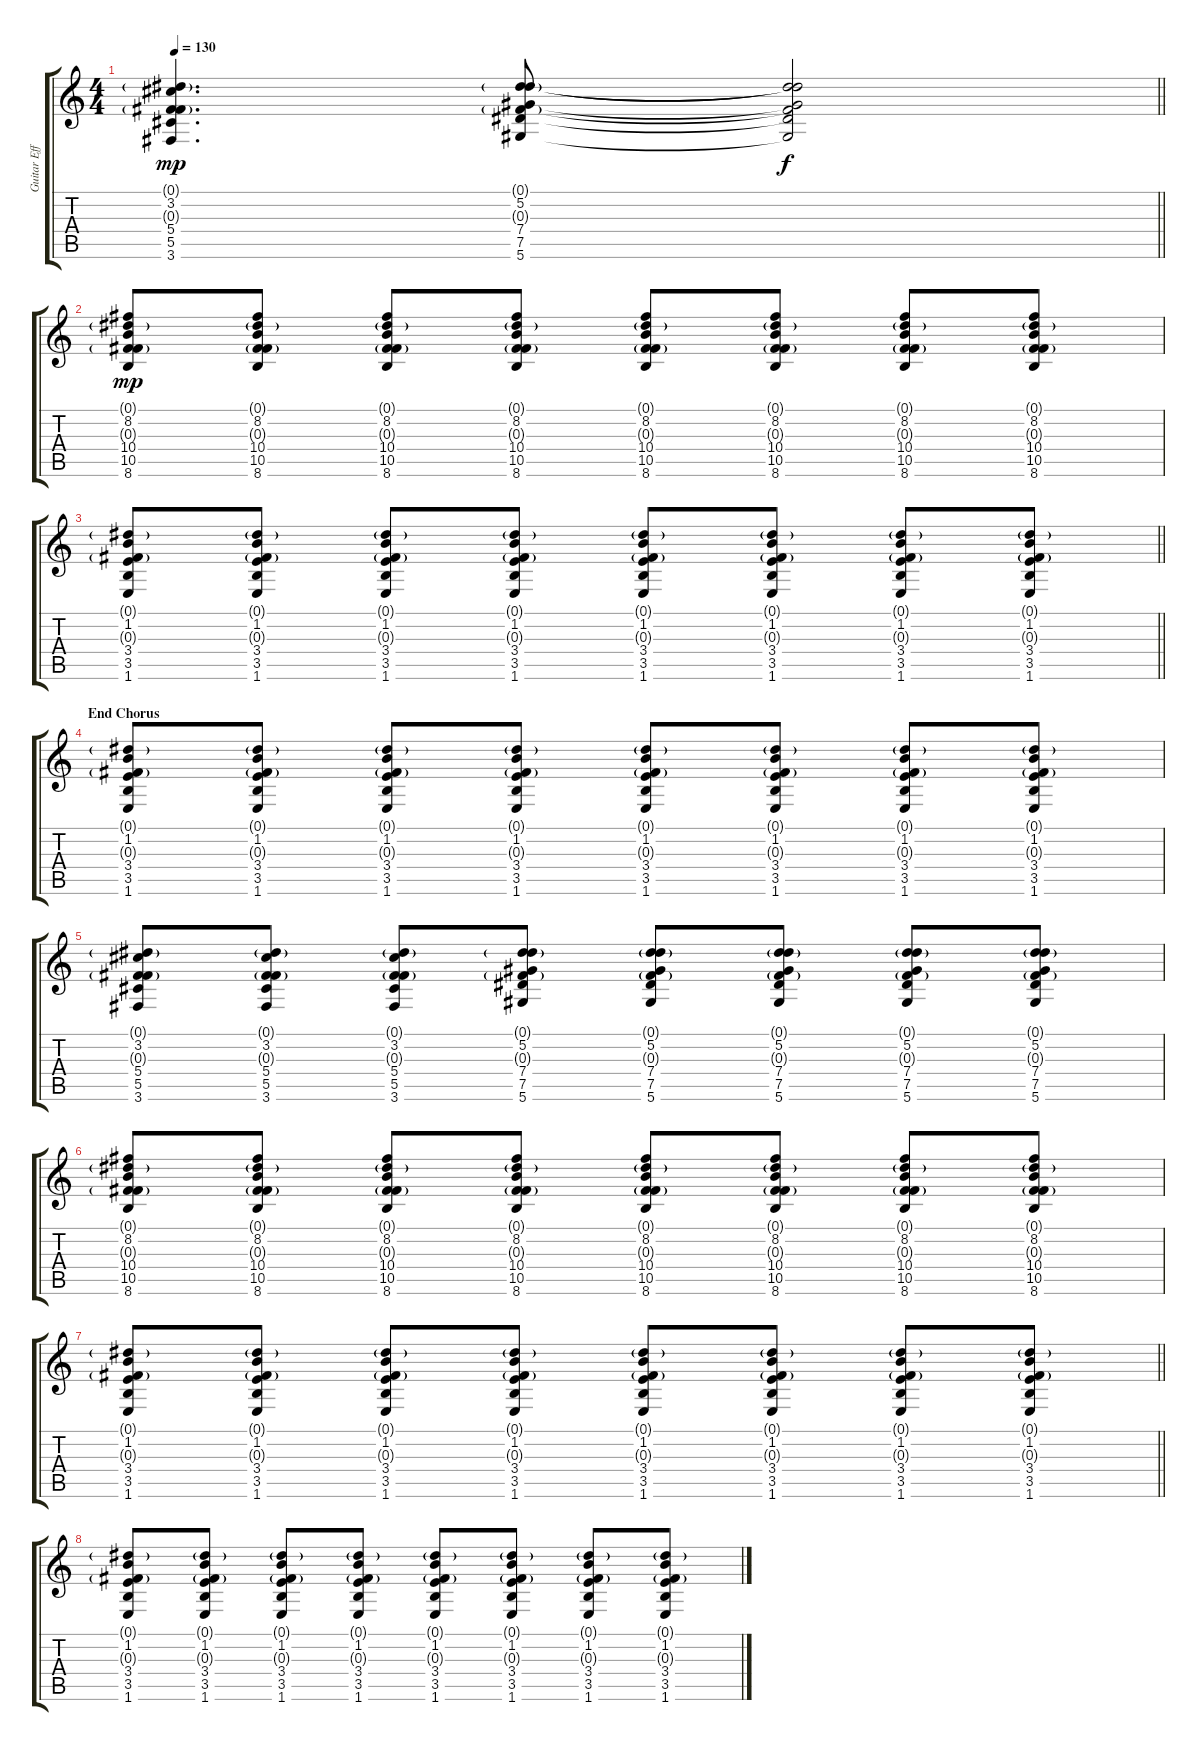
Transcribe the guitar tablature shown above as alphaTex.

\track ("Guitar Effects 1" "Guitar Eff") {instrument electricguitarclean}
\staff {score tabs}
\tuning (Eb4 Bb3 Gb3 Db3 Ab2 Eb2) {hide}
\ts (4 4)
\tempo 130
\clef g2
\barLineRight lightlight
\ks c
(0.1{g} 3.2 0.3{g} 5.4 5.5 3.6).4{d dy mp} (0.1{g} 5.2 0.3{g} 7.4 7.5 5.6).8 (0.1{t} 5.2{t} 0.3{t} 7.4{t} 7.5{t} 5.6{t}).2{dy f} |
(0.1{g} 8.2 0.3{g} 10.4 10.5 8.6).8{dy mp} (0.1{g} 8.2 0.3{g} 10.4 10.5 8.6).8 (0.1{g} 8.2 0.3{g} 10.4 10.5 8.6).8 (0.1{g} 8.2 0.3{g} 10.4 10.5 8.6).8 (0.1{g} 8.2 0.3{g} 10.4 10.5 8.6).8 (0.1{g} 8.2 0.3{g} 10.4 10.5 8.6).8 (0.1{g} 8.2 0.3{g} 10.4 10.5 8.6).8 (0.1{g} 8.2 0.3{g} 10.4 10.5 8.6).8 |
\barLineRight lightlight
(0.1{g} 1.2 0.3{g} 3.4 3.5 1.6).8 (0.1{g} 1.2 0.3{g} 3.4 3.5 1.6).8 (0.1{g} 1.2 0.3{g} 3.4 3.5 1.6).8 (0.1{g} 1.2 0.3{g} 3.4 3.5 1.6).8 (0.1{g} 1.2 0.3{g} 3.4 3.5 1.6).8 (0.1{g} 1.2 0.3{g} 3.4 3.5 1.6).8 (0.1{g} 1.2 0.3{g} 3.4 3.5 1.6).8 (0.1{g} 1.2 0.3{g} 3.4 3.5 1.6).8 |
\section ("" "End Chorus")
(0.1{g} 1.2 0.3{g} 3.4 3.5 1.6).8 (0.1{g} 1.2 0.3{g} 3.4 3.5 1.6).8 (0.1{g} 1.2 0.3{g} 3.4 3.5 1.6).8 (0.1{g} 1.2 0.3{g} 3.4 3.5 1.6).8 (0.1{g} 1.2 0.3{g} 3.4 3.5 1.6).8 (0.1{g} 1.2 0.3{g} 3.4 3.5 1.6).8 (0.1{g} 1.2 0.3{g} 3.4 3.5 1.6).8 (0.1{g} 1.2 0.3{g} 3.4 3.5 1.6).8 |
(0.1{g} 3.2 0.3{g} 5.4 5.5 3.6).8 (0.1{g} 3.2 0.3{g} 5.4 5.5 3.6).8 (0.1{g} 3.2 0.3{g} 5.4 5.5 3.6).8 (0.1{g} 5.2 0.3{g} 7.4 7.5 5.6).8 (0.1{g} 5.2 0.3{g} 7.4 7.5 5.6).8 (0.1{g} 5.2 0.3{g} 7.4 7.5 5.6).8 (0.1{g} 5.2 0.3{g} 7.4 7.5 5.6).8 (0.1{g} 5.2 0.3{g} 7.4 7.5 5.6).8 |
(0.1{g} 8.2 0.3{g} 10.4 10.5 8.6).8 (0.1{g} 8.2 0.3{g} 10.4 10.5 8.6).8 (0.1{g} 8.2 0.3{g} 10.4 10.5 8.6).8 (0.1{g} 8.2 0.3{g} 10.4 10.5 8.6).8 (0.1{g} 8.2 0.3{g} 10.4 10.5 8.6).8 (0.1{g} 8.2 0.3{g} 10.4 10.5 8.6).8 (0.1{g} 8.2 0.3{g} 10.4 10.5 8.6).8 (0.1{g} 8.2 0.3{g} 10.4 10.5 8.6).8 |
\barLineRight lightlight
(0.1{g} 1.2 0.3{g} 3.4 3.5 1.6).8 (0.1{g} 1.2 0.3{g} 3.4 3.5 1.6).8 (0.1{g} 1.2 0.3{g} 3.4 3.5 1.6).8 (0.1{g} 1.2 0.3{g} 3.4 3.5 1.6).8 (0.1{g} 1.2 0.3{g} 3.4 3.5 1.6).8 (0.1{g} 1.2 0.3{g} 3.4 3.5 1.6).8 (0.1{g} 1.2 0.3{g} 3.4 3.5 1.6).8 (0.1{g} 1.2 0.3{g} 3.4 3.5 1.6).8 |
(0.1{g} 1.2 0.3{g} 3.4 3.5 1.6).8 (0.1{g} 1.2 0.3{g} 3.4 3.5 1.6).8 (0.1{g} 1.2 0.3{g} 3.4 3.5 1.6).8 (0.1{g} 1.2 0.3{g} 3.4 3.5 1.6).8 (0.1{g} 1.2 0.3{g} 3.4 3.5 1.6).8 (0.1{g} 1.2 0.3{g} 3.4 3.5 1.6).8 (0.1{g} 1.2 0.3{g} 3.4 3.5 1.6).8 (0.1{g} 1.2 0.3{g} 3.4 3.5 1.6).8
